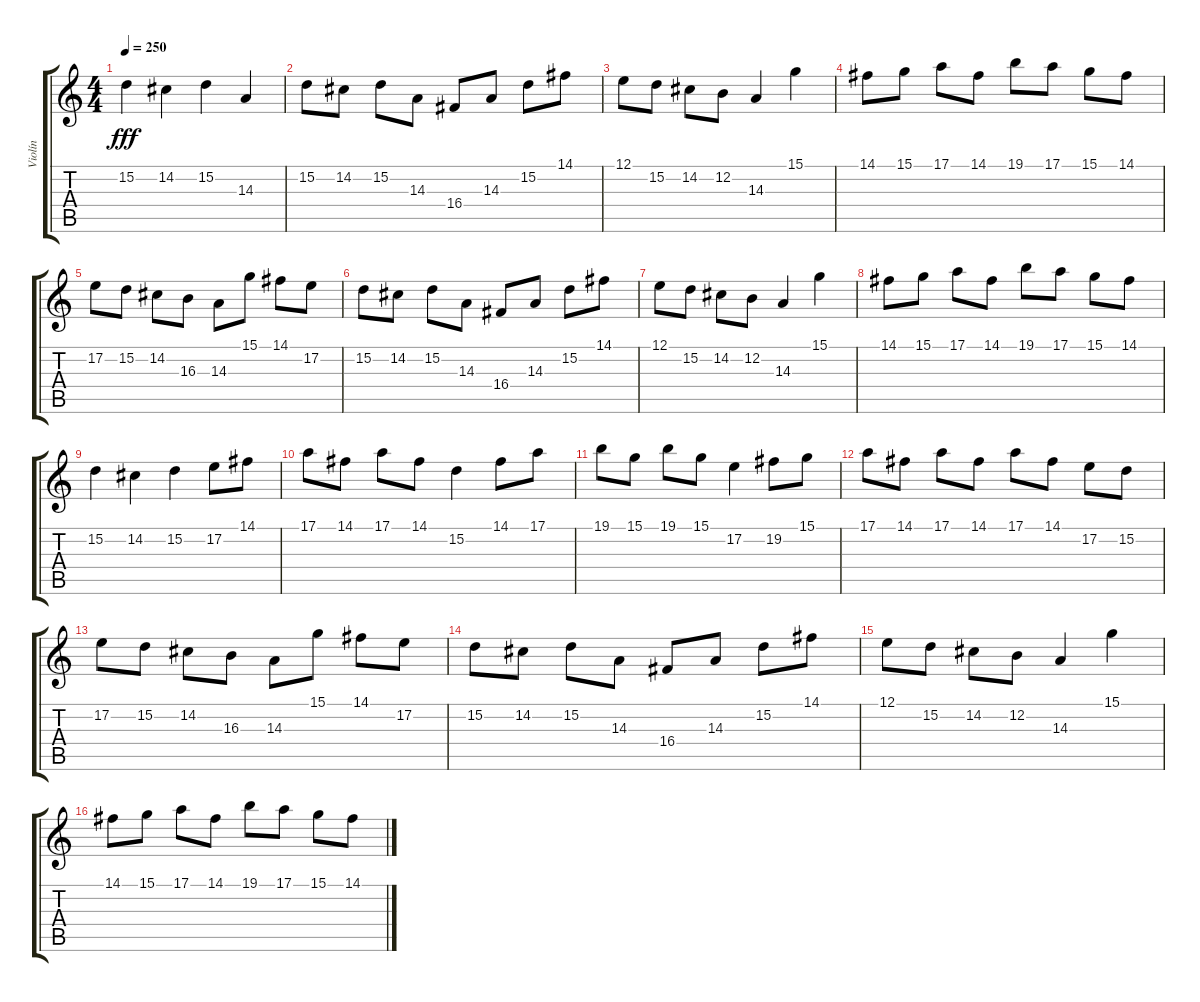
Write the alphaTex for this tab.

\track ("Violín" "Violín") {instrument violin}
\staff {score tabs}
\tuning (E4 B3 G3 D3 A2 E2) {hide}
\ts (4 4)
\tempo 250
\clef g2
\ks c
15.2.4{dy fff} 14.2.4 15.2.4 14.3.4 |
15.2.8 14.2.8 15.2.8 14.3.8 16.4.8 14.3.8 15.2.8 14.1.8 |
12.1.8 15.2.8 14.2.8 12.2.8 14.3.4 15.1.4 |
14.1.8 15.1.8 17.1.8 14.1.8 19.1.8 17.1.8 15.1.8 14.1.8 |
17.2.8 15.2.8 14.2.8 16.3.8 14.3.8 15.1.8 14.1.8 17.2.8 |
15.2.8 14.2.8 15.2.8 14.3.8 16.4.8 14.3.8 15.2.8 14.1.8 |
12.1.8 15.2.8 14.2.8 12.2.8 14.3.4 15.1.4 |
14.1.8 15.1.8 17.1.8 14.1.8 19.1.8 17.1.8 15.1.8 14.1.8 |
15.2.4 14.2.4 15.2.4 17.2.8 14.1.8 |
17.1.8 14.1.8 17.1.8 14.1.8 15.2.4 14.1.8 17.1.8 |
19.1.8 15.1.8 19.1.8 15.1.8 17.2.4 19.2.8 15.1.8 |
17.1.8 14.1.8 17.1.8 14.1.8 17.1.8 14.1.8 17.2.8 15.2.8 |
17.2.8 15.2.8 14.2.8 16.3.8 14.3.8 15.1.8 14.1.8 17.2.8 |
15.2.8 14.2.8 15.2.8 14.3.8 16.4.8 14.3.8 15.2.8 14.1.8 |
12.1.8 15.2.8 14.2.8 12.2.8 14.3.4 15.1.4 |
14.1.8 15.1.8 17.1.8 14.1.8 19.1.8 17.1.8 15.1.8 14.1.8
